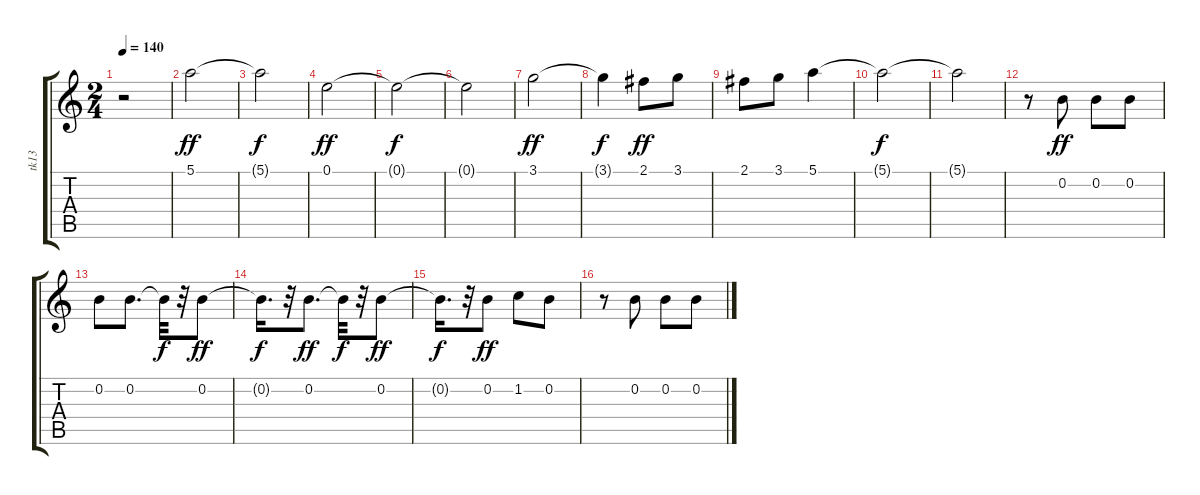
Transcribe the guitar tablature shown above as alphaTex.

\track ("tk13" "tk13") {instrument electricguitarjazz}
\staff {score tabs}
\tuning (E4 B3 G3 D3 A2 E2) {hide}
\ts (2 4)
\tempo 140
\clef g2
\ks c
r.2{dy f} |
5.1.2{dy ff} |
5.1{t}.2{dy f} |
0.1.2{dy ff} |
0.1{t}.2{dy f} |
0.1{t}.2 |
3.1.2{dy ff} |
3.1{t}.4{dy f} 2.1.8{dy ff} 3.1.8 |
2.1.8 3.1.8 5.1.4 |
5.1{t}.2{dy f} |
5.1{t}.2 |
r.8 0.2.8{dy ff} 0.2.8 0.2.8 |
0.2.8 0.2.8{d} 0.2{t}.32{dy f} r.32 0.2.8{dy ff} |
0.2{t}.16{d dy f} r.32 0.2.8{d dy ff} 0.2{t}.32{dy f} r.32 0.2.8{dy ff} |
0.2{t}.16{d dy f} r.32 0.2.8{dy ff} 1.2.8 0.2.8 |
r.8 0.2.8 0.2.8 0.2.8
